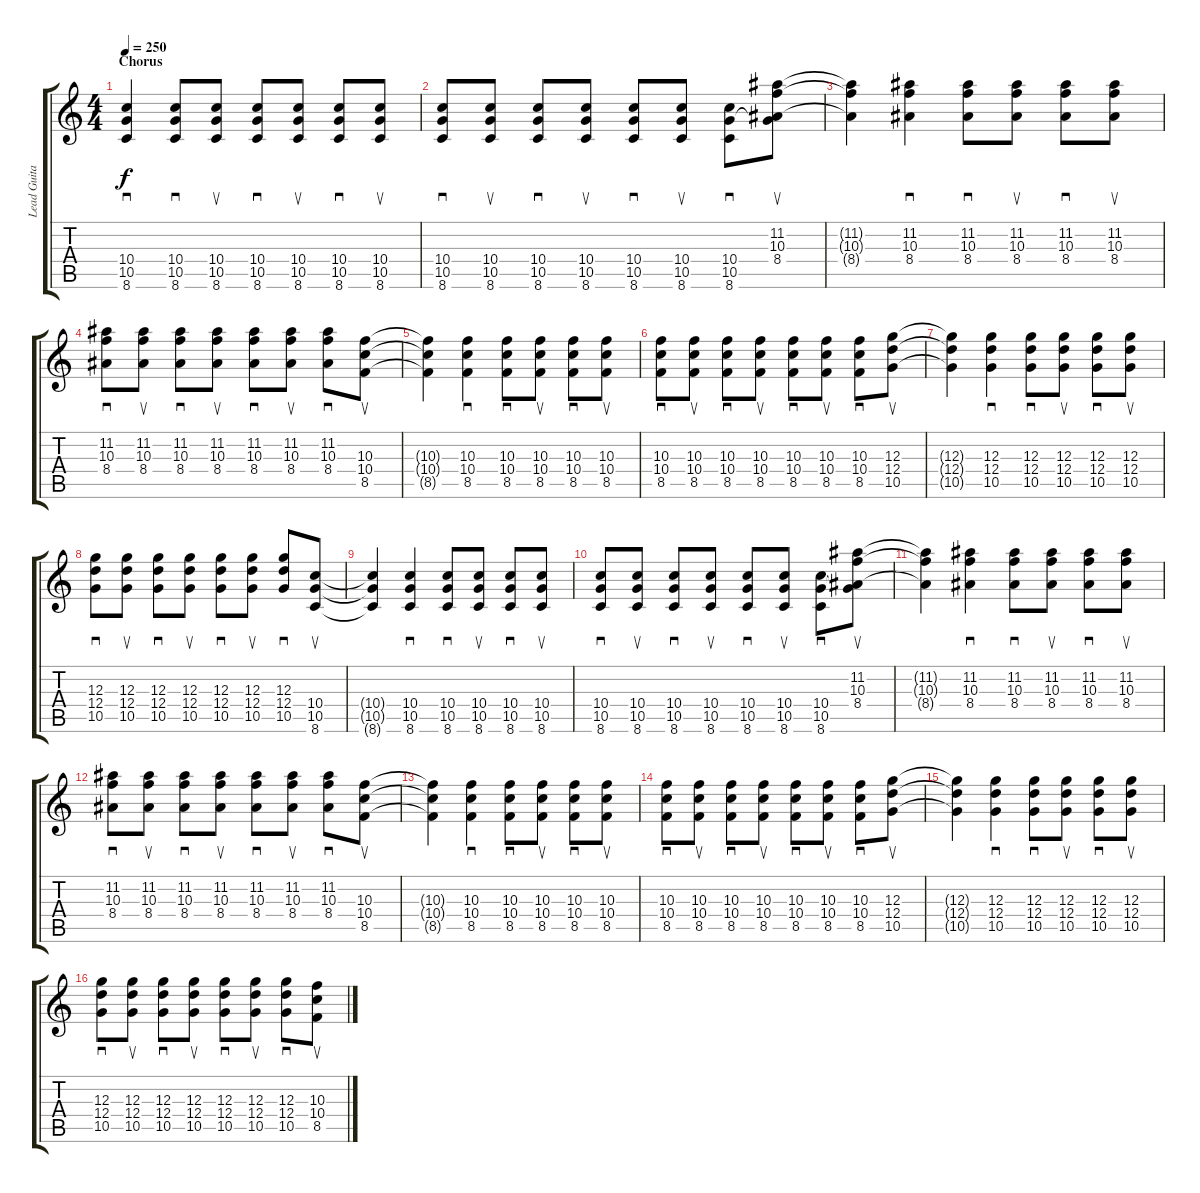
\track ("Lead Guitar" "Lead Guita") {instrument distortionguitar}
\staff {score tabs}
\tuning (E4 B3 G3 D3 A2 E2) {hide}
\ts (4 4)
\section ("" "Chorus")
\tempo 250
\clef g2
\ks c
(10.4 10.5 8.6).4{sd dy f} (10.4 10.5 8.6).8{sd} (10.4 10.5 8.6).8{su} (10.4 10.5 8.6).8{sd} (10.4 10.5 8.6).8{su} (10.4 10.5 8.6).8{sd} (10.4 10.5 8.6).8{su} |
(10.4 10.5 8.6).8{sd} (10.4 10.5 8.6).8{su} (10.4 10.5 8.6).8{sd} (10.4 10.5 8.6).8{su} (10.4 10.5 8.6).8{sd} (10.4 10.5 8.6).8{su} (10.4 10.5 8.6).8{sd} (11.2 10.3 8.4 10.5{t}).8{su} |
(11.2{t} 10.3{t} 8.4{t}).4 (11.2 10.3 8.4).4{sd} (11.2 10.3 8.4).8{sd} (11.2 10.3 8.4).8{su} (11.2 10.3 8.4).8{sd} (11.2 10.3 8.4).8{su} |
(11.2 10.3 8.4).8{sd} (11.2 10.3 8.4).8{su} (11.2 10.3 8.4).8{sd} (11.2 10.3 8.4).8{su} (11.2 10.3 8.4).8{sd} (11.2 10.3 8.4).8{su} (11.2 10.3 8.4).8{sd} (10.3 10.4 8.5).8{su} |
(10.3{t} 10.4{t} 8.5{t}).4 (10.3 10.4 8.5).4{sd} (10.3 10.4 8.5).8{sd} (10.3 10.4 8.5).8{su} (10.3 10.4 8.5).8{sd} (10.3 10.4 8.5).8{su} |
(10.3 10.4 8.5).8{sd} (10.3 10.4 8.5).8{su} (10.3 10.4 8.5).8{sd} (10.3 10.4 8.5).8{su} (10.3 10.4 8.5).8{sd} (10.3 10.4 8.5).8{su} (10.3 10.4 8.5).8{sd} (12.3 12.4 10.5).8{su} |
(12.3{t} 12.4{t} 10.5{t}).4 (12.3 12.4 10.5).4{sd} (12.3 12.4 10.5).8{sd} (12.3 12.4 10.5).8{su} (12.3 12.4 10.5).8{sd} (12.3 12.4 10.5).8{su} |
(12.3 12.4 10.5).8{sd} (12.3 12.4 10.5).8{su} (12.3 12.4 10.5).8{sd} (12.3 12.4 10.5).8{su} (12.3 12.4 10.5).8{sd} (12.3 12.4 10.5).8{su} (12.3 12.4 10.5).8{sd} (10.4 10.5 8.6).8{su} |
(10.4{t} 10.5{t} 8.6{t}).4 (10.4 10.5 8.6).4{sd} (10.4 10.5 8.6).8{sd} (10.4 10.5 8.6).8{su} (10.4 10.5 8.6).8{sd} (10.4 10.5 8.6).8{su} |
(10.4 10.5 8.6).8{sd} (10.4 10.5 8.6).8{su} (10.4 10.5 8.6).8{sd} (10.4 10.5 8.6).8{su} (10.4 10.5 8.6).8{sd} (10.4 10.5 8.6).8{su} (10.4 10.5 8.6).8{sd} (11.2 10.3 8.4 10.5{t}).8{su} |
(11.2{t} 10.3{t} 8.4{t}).4 (11.2 10.3 8.4).4{sd} (11.2 10.3 8.4).8{sd} (11.2 10.3 8.4).8{su} (11.2 10.3 8.4).8{sd} (11.2 10.3 8.4).8{su} |
(11.2 10.3 8.4).8{sd} (11.2 10.3 8.4).8{su} (11.2 10.3 8.4).8{sd} (11.2 10.3 8.4).8{su} (11.2 10.3 8.4).8{sd} (11.2 10.3 8.4).8{su} (11.2 10.3 8.4).8{sd} (10.3 10.4 8.5).8{su} |
(10.3{t} 10.4{t} 8.5{t}).4 (10.3 10.4 8.5).4{sd} (10.3 10.4 8.5).8{sd} (10.3 10.4 8.5).8{su} (10.3 10.4 8.5).8{sd} (10.3 10.4 8.5).8{su} |
(10.3 10.4 8.5).8{sd} (10.3 10.4 8.5).8{su} (10.3 10.4 8.5).8{sd} (10.3 10.4 8.5).8{su} (10.3 10.4 8.5).8{sd} (10.3 10.4 8.5).8{su} (10.3 10.4 8.5).8{sd} (12.3 12.4 10.5).8{su} |
(12.3{t} 12.4{t} 10.5{t}).4 (12.3 12.4 10.5).4{sd} (12.3 12.4 10.5).8{sd} (12.3 12.4 10.5).8{su} (12.3 12.4 10.5).8{sd} (12.3 12.4 10.5).8{su} |
(12.3 12.4 10.5).8{sd} (12.3 12.4 10.5).8{su} (12.3 12.4 10.5).8{sd} (12.3 12.4 10.5).8{su} (12.3 12.4 10.5).8{sd} (12.3 12.4 10.5).8{su} (12.3 12.4 10.5).8{sd} (10.3 10.4 8.5).8{su}
